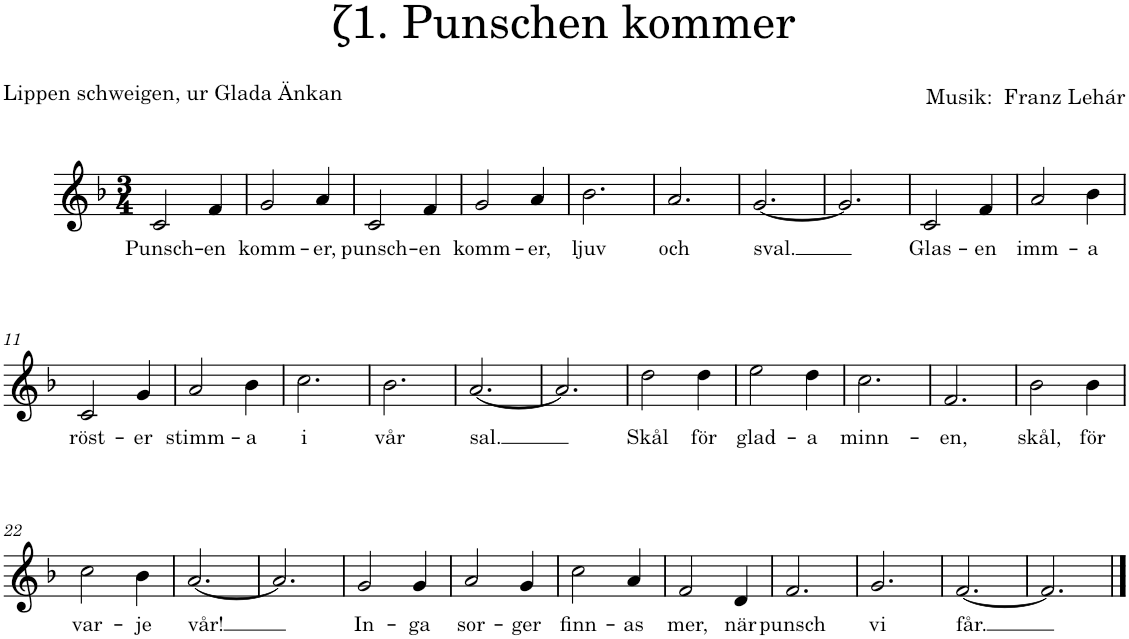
**kern	**text
*part1	*part1
*staff1	*staff1
*I"Instrument 1	*
*clefG2	*
*k[b-]	*
*M3/4	*
=1	=1
!	!LO:LY:b
2c/	Punsch-
!	!LO:LY:b
4f/	-en
=2	=2
!	!LO:LY:b
2g/	komm-
!	!LO:LY:b
4a/	-er,
=3	=3
!	!LO:LY:b
2c/	punsch-
!	!LO:LY:b
4f/	-en
=4	=4
!	!LO:LY:b
2g/	komm-
!	!LO:LY:b
4a/	-er,
=5	=5
!	!LO:LY:b
2.b-\	ljuv
=6	=6
!	!LO:LY:b
2.a/	och
=7	=7
!	!LO:LY:b
[2.g/	sval.
=8	=8
2.g/]	.
=9	=9
!	!LO:LY:b
2c/	Glas-
!	!LO:LY:b
4f/	-en
=10	=10
!	!LO:LY:b
2a/	imm-
!	!LO:LY:b
4b-\	-a
!!LO:LB:g=z
=11	=11
!	!LO:LY:b
2c/	röst-
!	!LO:LY:b
4g/	-er
=12	=12
!	!LO:LY:b
2a/	stimm-
!	!LO:LY:b
4b-\	-a
=13	=13
!	!LO:LY:b
2.cc\	i
=14	=14
!	!LO:LY:b
2.b-\	vår
=15	=15
!	!LO:LY:b
[2.a/	sal.
=16	=16
2.a/]	.
=17	=17
!	!LO:LY:b
2dd\	Skål
!	!LO:LY:b
4dd\	för
=18	=18
!	!LO:LY:b
2ee\	glad-
!	!LO:LY:b
4dd\	-a
=19	=19
!	!LO:LY:b
2.cc\	minn-
=20	=20
!	!LO:LY:b
2.f/	-en,
=21	=21
!	!LO:LY:b
2b-\	skål,
!	!LO:LY:b
4b-\	för
!!LO:LB:g=z
=22	=22
!	!LO:LY:b
2cc\	var-
!	!LO:LY:b
4b-\	-je
=23	=23
!	!LO:LY:b
[2.a/	vår!
=24	=24
2.a/]	.
=25	=25
!	!LO:LY:b
2g/	In-
!	!LO:LY:b
4g/	-ga
=26	=26
!	!LO:LY:b
2a/	sor-
!	!LO:LY:b
4g/	-ger
=27	=27
!	!LO:LY:b
2cc\	finn-
!	!LO:LY:b
4a/	-as
=28	=28
!	!LO:LY:b
2f/	mer,
!	!LO:LY:b
4d/	när
=29	=29
!	!LO:LY:b
2.f/	punsch
=30	=30
!	!LO:LY:b
2.g/	vi
=31	=31
!	!LO:LY:b
[2.f/	får.
=32	=32
2.f/]	.
==	==
*-	*-
